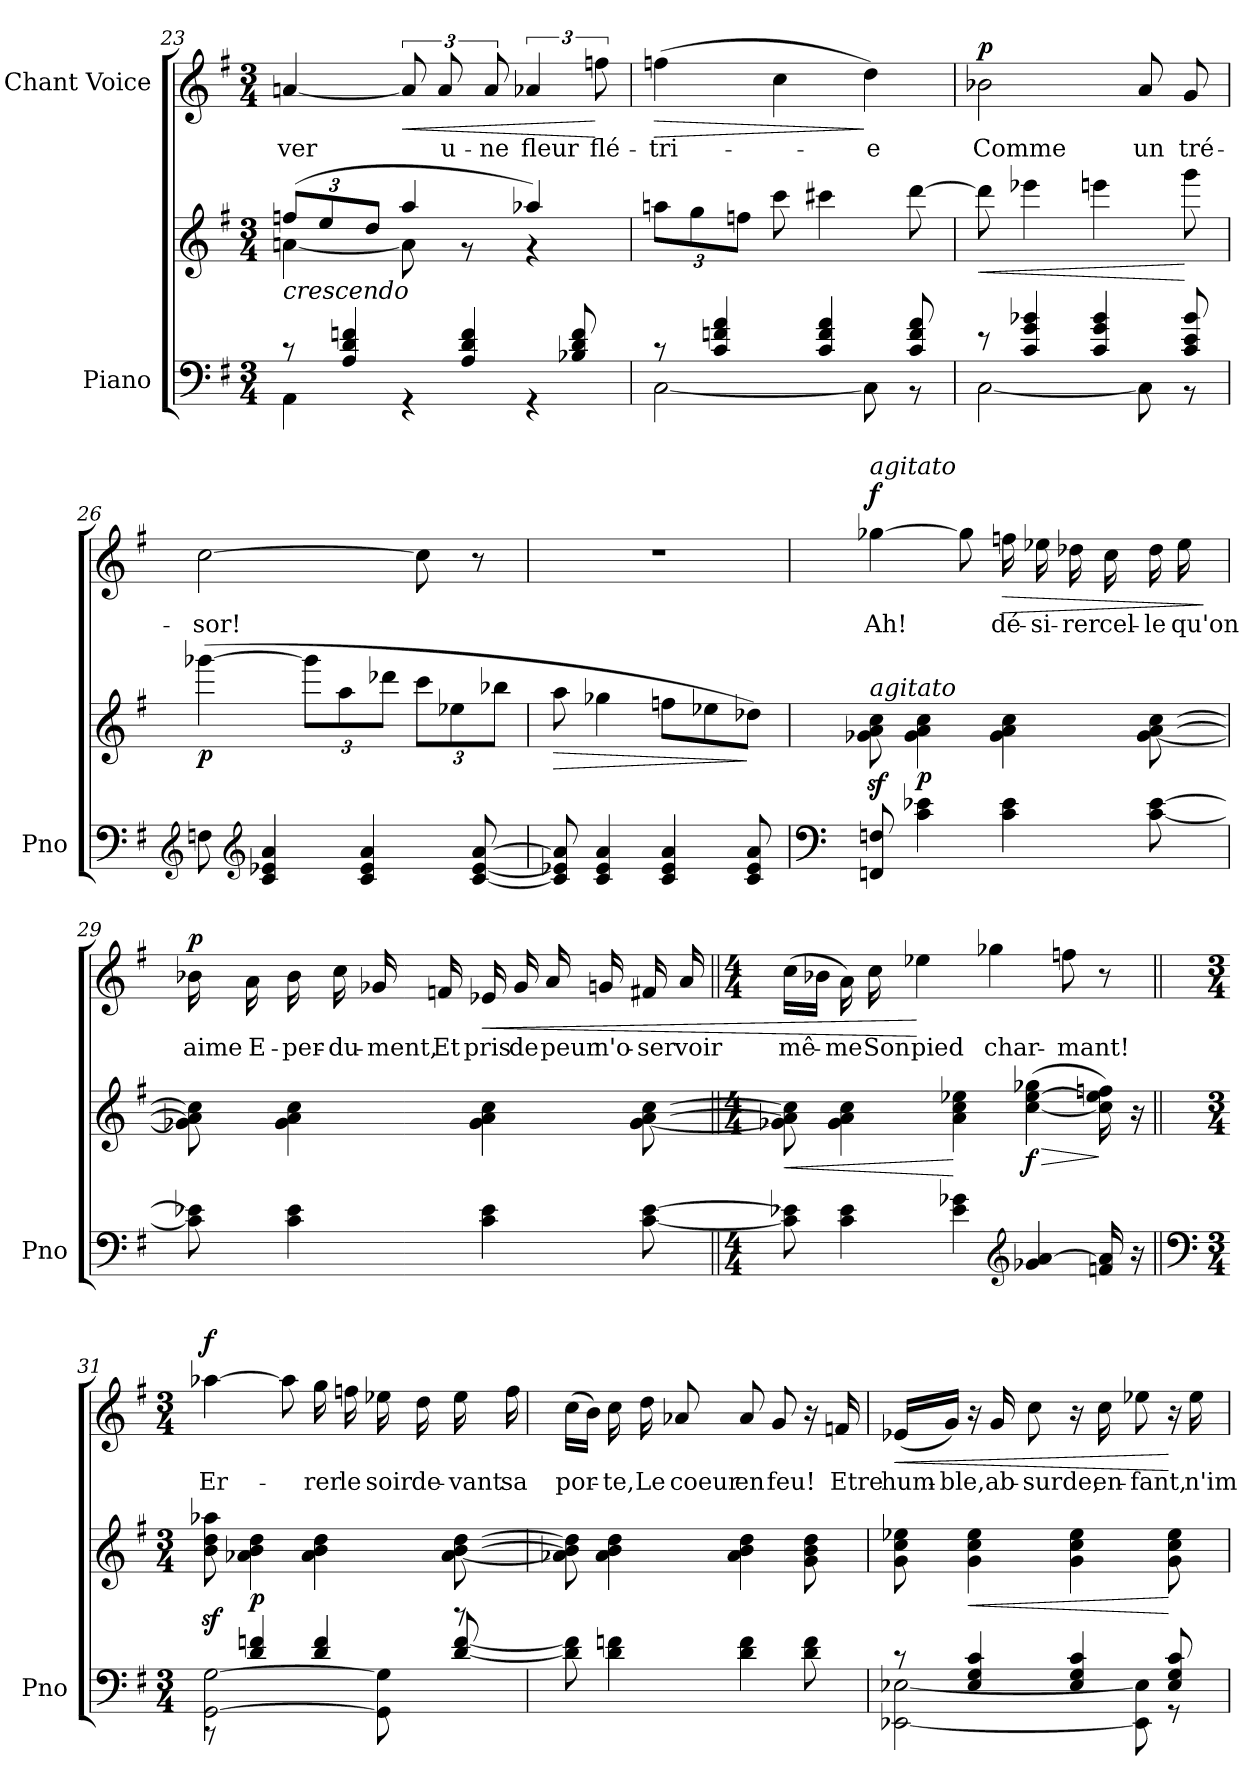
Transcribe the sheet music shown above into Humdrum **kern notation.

**kern	**kern	**dynam	**kern	**text	**dynam
*part2	*part2	*part2	*part1	*part1	*part1
*staff3	*staff2	*staff2/3	*staff1	*staff1	*staff1
*I"Piano	*	*	*I"Chant Voice	*	*
*I'Pno	*	*	*	*	*
*clefF4	*clefG2	*	*clefG2	*	*
*k[f#]	*k[f#]	*	*k[f#]	*	*
*M3/4	*M3/4	*	*M3/4	*	*
=23	=23	=23	=23	=23	=23
*^	*	*	*	*	*
*	*	*Xbrackettup	*	*	*	*
*	*	*^	*	*	*	*
!	!	!LO:TX:b:i:t=crescendo	!	!	!	!	!
8r	4AA\	(12ffn/L	[4an\	.	[4an/	-ver	.
.	.	12ee/	.	.	.	.	.
4A/ 4d/ 4fn/	.	.	.	.	.	.	.
.	.	12dd/J	.	.	.	.	.
!	!	!	!	!	!	!	!LO:HP:b
.	4r	4aa/	8a\]	.	12a/]	.	<
.	.	.	.	.	12a/	u-	.
4A/ 4d/ 4f/	.	.	8r	.	.	.	.
.	.	.	.	.	12a/	-ne	.
.	4r	4aa-X/)	4r	.	6a-X/	fleur	.
8B-X/ 8d/ 8f/	.	.	.	.	.	.	.
.	.	.	.	.	12ffn\	flé-	[
*	*	*v	*v	*	*	*	*
=24	=24	=24	=24	=24	=24	=24
*	*	*brackettup	*	*	*	*
!	!	!	!	!	!	!LO:HP:b
8r	[2C\	12aan\L	.	(4ffn\	-tri-	>
.	.	12gg\	.	.	.	.
4c/ 4fn/ 4a/	.	.	.	.	.	.
.	.	12ffn\J	.	.	.	.
.	.	8ccc\	.	4cc\	.	.
4c/ 4f/ 4a/	.	4ccc#X\	.	.	.	.
.	8C\]	.	.	4dd\)	-e	]
8c/ 8f/ 8a/	8r	[8ddd\	.	.	.	.
=25	=25	=25	=25	=25	=25	=25
!	!	!	!LO:HP:b	!	!	!LO:DY:a
8r	[2C\	8ddd\]	<	2b-X\	Comme	p
4c/ 4g/ 4b-X/	.	4eee-X\	.	.	.	.
4c/ 4g/ 4b-/	.	4eeen\	.	.	.	.
.	8C\]	.	.	8a/	un	.
8c/ 8e/ 8b-/	8r	8ggg\	[	8g/	tré-	.
=26	=26	=26	=26	=26	=26	=26
!	!	!	!LO:DY:b	!	!	!
*v	*v	*	*	*	*	*
8Fn\	([4ggg-X\	p	[2cc\	-sor!	.
*clefG2	*	*	*	*	*
4c/ 4e-X/ 4a/	.	.	.	.	.
.	12ggg-\L]	.	.	.	.
.	12aa\	.	.	.	.
4c/ 4e-/ 4a/	.	.	.	.	.
.	12ddd-X\J	.	.	.	.
.	12ccc\L	.	8cc\]	.	.
.	12ee-X\	.	.	.	.
[8c/ [>8e-/ [8a/	.	.	8r	.	.
.	12bb-X\J	.	.	.	.
=27	=27	=27	=27	=27	=27
!	!	!LO:HP:b	!	!	!
8c/] 8e-X/] 8a/]	8aa\	>	2.r	.	.
4c/ 4e-/ 4a/	4gg-X\	.	.	.	.
4c/ 4e-/ 4a/	8ffn\L	.	.	.	.
.	8ee-X\	.	.	.	.
8c/ 8e-/ 8a/	8dd-X\J)	]	.	.	.
=28	=28	=28	=28	=28	=28
*clefF4	*	*	*	*	*
!	!	!	!LO:TX:a:i:t=agitato	!	!
!	!LO:TX:a:i:t=agitato	!	!	!	!
!	!	!	!	!	!LO:DY:a
8FFn/ 8Fn/	8g-X\z< 8a\z< 8cc\z<	.	[4gg-X\	Ah!	f
!	!	!LO:DY:b	!	!	!
4c\ 4e-X\	4g-\ 4a\ 4cc\	p	.	.	.
.	.	.	8gg-\]	.	.
!	!	!	!	!	!LO:HP:b
4c\ 4e-\	4g-\ 4a\ 4cc\	.	16ffn\	dé-	>
.	.	.	16ee-X\	-si-	.
.	.	.	16dd-X\	-rer	.
.	.	.	16cc\	cel-	.
[8c\ [8e-\	[8g-\ [8a\ [8cc\	.	16dd-\	-le	.
.	.	.	16ee-\	qu'on	.
.	.	.	.	.	]
=29	=29	=29	=29	=29	=29
!	!	!	!	!	!LO:DY:a
8c\] 8e-X\]	8g-X\] 8a\] 8cc\]	.	16b-X\	aime	p
.	.	.	16a\	E-	.
4c\ 4e-\	4g-\ 4a\ 4cc\	.	16b-\	-per-	.
.	.	.	16cc\	-du-	.
.	.	.	16g-X/	-ment,	.
.	.	.	16fn/	Et	.
!	!	!	!	!	!LO:HP:b
4c\ 4e-\	4g-\ 4a\ 4cc\	.	16e-X/	pris	<
.	.	.	16g-/	de	.
.	.	.	16a/	peur	.
.	.	.	16gn/	n'o-	.
[8c\ [8e-\	[8g-\ [8a\ [8cc\	.	16f#X/	-ser	.
.	.	.	16a/	voir	.
=30||	=30||	=30||	=30||	=30||	=30||
*M4/4	*M4/4	*	*M4/4	*	*
!	!	!LO:HP:b	!	!	!
8c\] 8e-X\]	8g-X\] 8a\] 8cc\]	<	(16cc\LL	mê-	.
.	.	.	16b-X\JJ	.	.
4c\ 4e-\	4g-\ 4a\ 4cc\	.	16a\)	-me	.
.	.	.	16cc\	Son	.
.	.	.	4ee-X\	pied	[
4e-\ 4g-X\	4a\ 4cc\ 4ee-X\	[	.	.	.
.	.	.	4gg-X\	char-	.
*clefG2	*	*	*	*	*
!	!	!LO:HP:b	!	!	!
!	!	!LO:DY:n=1:b	!	!	!
4g-X/ [4a/	(>[4cc\ [<4ee-\ 4gg-X\	> f	.	.	.
.	.	.	8ffn\	-mant!	.
16fn/ 16a/]	16cc\] 16ee-\] 16ffn\)	]	8r	.	.
16r	16r	.	.	.	.
=31||	=31||	=31||	=31||	=31||	=31||
*clefF4	*	*	*	*	*
*M3/4	*M3/4	*	*M3/4	*	*
*^	*	*	*	*	*
!	!	!	!	!	!	!LO:DY:a
[<2GG\ [<2G\	8r	8b\z< 8dd\z< 8aa-X\z<	.	[4aa-X\	Er-	f
!	!	!	!LO:DY:b	!	!	!
.	4d/ 4fn/	4a-X\ 4b\ 4dd\	p	.	.	.
.	.	.	.	8aa-\]	.	.
.	4d/ 4f/	4a-\ 4b\ 4dd\	.	16gg\	-rer	.
.	.	.	.	16ffn\	le	.
8GG\] 8G\]	.	.	.	16ee-X\	soir	.
.	.	.	.	16dd\	de-	.
8r	[<8d/ [8f/	[8a-\ [8b\ [8dd\	.	16ee-\	-vant	.
.	.	.	.	16ff\	sa	.
*v	*v	*	*	*	*	*
=32	=32	=32	=32	=32	=32
8d\] 8fn\]	8a-X\] 8b\] 8dd\]	.	(16cc\LL	por-	.
.	.	.	16b\JJ)	.	.
4d\ 4f\	4a-\ 4b\ 4dd\	.	16cc\	-te,	.
.	.	.	16dd\	Le	.
.	.	.	8a-X/	coeur	.
4d\ 4f\	4a-\ 4b\ 4dd\	.	8a-/	en	.
.	.	.	8g/	feu!	.
8d\ 8f\	8g\ 8b\ 8dd\	.	16r	.	.
.	.	.	16fn/	Etre	.
=33	=33	=33	=33	=33	=33
*^	*	*	*	*	*
!	!	!	!	!	!	!LO:HP:b
8r	[2EE-X\ [2E-X\	8g\ 8cc\ 8ee-X\	.	(16e-X/LL	hum-	<
.	.	.	.	16g/JJ)	-ble,	.
!	!	!	!LO:HP:b	!	!	!
4E-/ 4G/ 4c/	.	4g\ 4cc\ 4ee-\	<	16r	.	.
.	.	.	.	16g/	ab-	.
.	.	.	.	8cc\	-surde,	.
4E-/ 4G/ 4c/	.	4g\ 4cc\ 4ee-\	.	16r	.	.
.	.	.	.	16cc\	-en-	.
.	8EE-\] 8E-\]	.	.	8ee-X\	-fant,	.
8E-/ 8G/ 8c/	8r	8g\ 8cc\ 8ee-\	[	16r	.	[
.	.	.	.	16ee-\	n'im-	.
*v	*v	*	*	*	*	*
=	=	=	=	=	=
*-	*-	*-	*-	*-	*-
